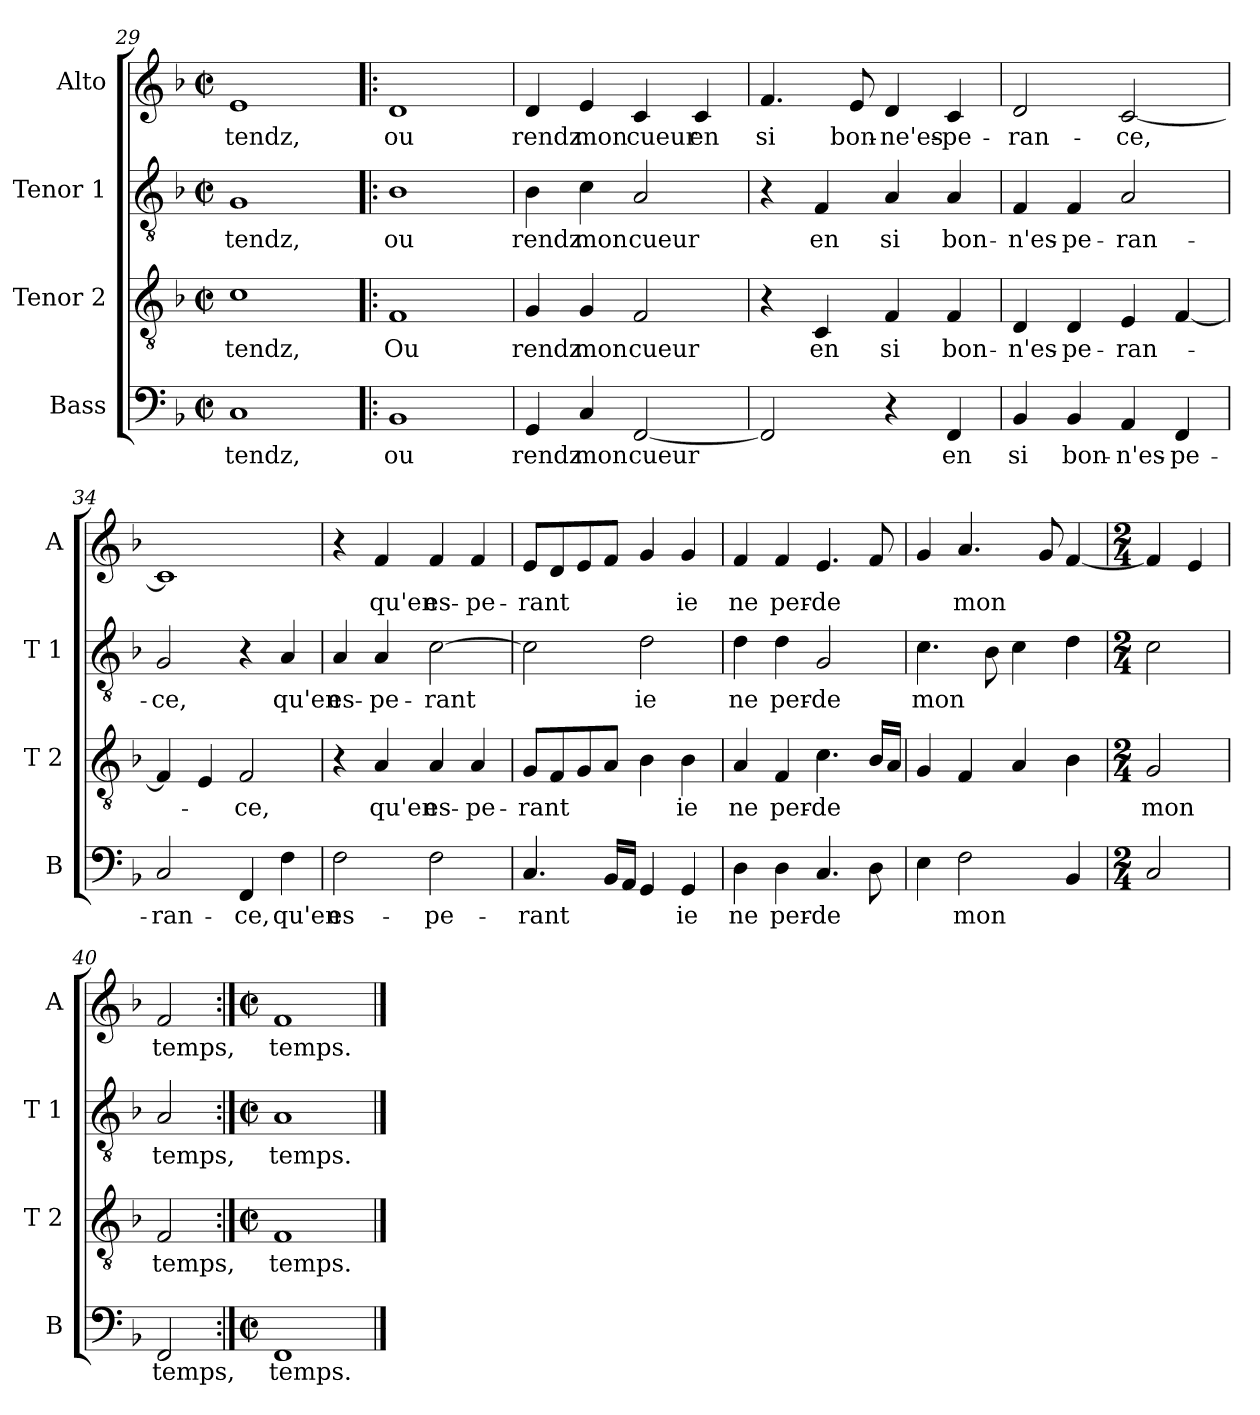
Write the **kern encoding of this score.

**kern	**text	**kern	**text	**kern	**text	**kern	**text
*part4	*part4	*part3	*part3	*part2	*part2	*part1	*part1
*staff4	*staff4	*staff3	*staff3	*staff2	*staff2	*staff1	*staff1
*I"Bass	*	*I"Tenor 2	*	*I"Tenor 1	*	*I"Alto	*
*I'B	*	*I'T 2	*	*I'T 1	*	*I'A	*
*clefF4	*	*clefGv2	*	*clefGv2	*	*clefG2	*
*k[b-]	*	*k[b-]	*	*k[b-]	*	*k[b-]	*
*F:	*	*F:	*	*F:	*	*F:	*
*M2/2	*	*M2/2	*	*M2/2	*	*M2/2	*
*met(c|)	*	*met(c|)	*	*met(c|)	*	*met(c|)	*
=29	=29	=29	=29	=29	=29	=29	=29
!	!LO:LY:b	!	!LO:LY:b	!	!LO:LY:b	!	!LO:LY:b
1C	-tendz,	1c	-tendz,	1G	-tendz,	1e	-tendz,
=30!|:	=30!|:	=30!|:	=30!|:	=30!|:	=30!|:	=30!|:	=30!|:
!	!LO:LY:b	!	!LO:LY:b	!	!LO:LY:b	!	!LO:LY:b
1BB-	ou	1F	Ou	1B-	ou	1d	ou
=31	=31	=31	=31	=31	=31	=31	=31
!	!LO:LY:b	!	!LO:LY:b	!	!LO:LY:b	!	!LO:LY:b
4GG/	rendz	4G/	rendz	4B-\	rendz	4d/	rendz
!	!LO:LY:b	!	!LO:LY:b	!	!LO:LY:b	!	!LO:LY:b
4C/	mon	4G/	mon	4c\	mon	4e/	mon
!	!LO:LY:b	!	!LO:LY:b	!	!LO:LY:b	!	!LO:LY:b
[2FF/	cueur	2F/	cueur	2A/	cueur	4c/	cueur
!	!	!	!	!	!	!	!LO:LY:b
.	.	.	.	.	.	4c/	en
!!LO:LB:g=z
=32	=32	=32	=32	=32	=32	=32	=32
!	!	!	!	!	!	!	!LO:LY:b
2FF/]	.	4r	.	4r	.	4.f/	si
!	!	!	!LO:LY:b	!	!LO:LY:b	!	!
.	.	4C/	en	4F/	en	.	.
!	!	!	!	!	!	!	!LO:LY:b
.	.	.	.	.	.	8e/	bon-
!	!	!	!LO:LY:b	!	!LO:LY:b	!	!LO:LY:b
4r	.	4F/	si	4A/	si	4d/	-ne'es-
!	!LO:LY:b	!	!LO:LY:b	!	!LO:LY:b	!	!LO:LY:b
4FF/	en	4F/	bon-	4A/	bon-	4c/	-pe-
=33	=33	=33	=33	=33	=33	=33	=33
!	!LO:LY:b	!	!LO:LY:b	!	!LO:LY:b	!	!LO:LY:b
4BB-/	si	4D/	-n'es-	4F/	-n'es-	2d/	-ran-
!	!LO:LY:b	!	!LO:LY:b	!	!LO:LY:b	!	!
4BB-/	bon-	4D/	-pe-	4F/	-pe-	.	.
!	!LO:LY:b	!	!LO:LY:b	!	!LO:LY:b	!	!LO:LY:b
4AA/	-n'es-	4E/	-ran-	2A/	-ran-	[2c/	-ce,
!	!LO:LY:b	!	!	!	!	!	!
4FF/	-pe-	[4F/	.	.	.	.	.
=34	=34	=34	=34	=34	=34	=34	=34
!	!LO:LY:b	!	!	!	!LO:LY:b	!	!
2C/	-ran-	4F/]	.	2G/	-ce,	1c]	.
.	.	4E/	.	.	.	.	.
!	!LO:LY:b	!	!LO:LY:b	!	!	!	!
4FF/	-ce,	2F/	-ce,	4r	.	.	.
!	!LO:LY:b	!	!	!	!LO:LY:b	!	!
4F\	qu'en	.	.	4A/	qu'en	.	.
=35	=35	=35	=35	=35	=35	=35	=35
!	!LO:LY:b	!	!	!	!LO:LY:b	!	!
2F\	es-	4r	.	4A/	es-	4r	.
!	!	!	!LO:LY:b	!	!LO:LY:b	!	!LO:LY:b
.	.	4A/	qu'en	4A/	-pe-	4f/	qu'en
!	!LO:LY:b	!	!LO:LY:b	!	!LO:LY:b	!	!LO:LY:b
2F\	-pe-	4A/	es-	[2c\	-rant	4f/	es-
!	!	!	!LO:LY:b	!	!	!	!LO:LY:b
.	.	4A/	-pe-	.	.	4f/	-pe-
=36	=36	=36	=36	=36	=36	=36	=36
!	!LO:LY:b	!	!LO:LY:b	!	!	!	!LO:LY:b
4.C/	-rant	8G/L	-rant	2c\]	.	8e/L	-rant
.	.	8F/	.	.	.	8d/	.
.	.	8G/	.	.	.	8e/	.
16BB-/LL	.	8A/J	.	.	.	8f/J	.
16AA/JJ	.	.	.	.	.	.	.
!	!	!	!	!	!LO:LY:b	!	!
4GG/	.	4B-\	.	2d\	ie	4g/	.
!	!LO:LY:b	!	!LO:LY:b	!	!	!	!LO:LY:b
4GG/	ie	4B-\	ie	.	.	4g/	ie
!!LO:LB:g=z
=37	=37	=37	=37	=37	=37	=37	=37
!	!LO:LY:b	!	!LO:LY:b	!	!LO:LY:b	!	!LO:LY:b
4D\	ne	4A/	ne	4d\	ne	4f/	ne
!	!LO:LY:b	!	!LO:LY:b	!	!LO:LY:b	!	!LO:LY:b
4D\	per-	4F/	per-	4d\	per-	4f/	per-
!	!LO:LY:b	!	!LO:LY:b	!	!LO:LY:b	!	!LO:LY:b
4.C/	-de	4.c\	-de	2G/	-de	4.e/	-de
8D\	.	16B-/LL	.	.	.	8f/	.
.	.	16A/JJ	.	.	.	.	.
=38	=38	=38	=38	=38	=38	=38	=38
!	!	!	!	!	!LO:LY:b	!	!
4E\	.	4G/	.	4.c\	mon	4g/	.
!	!LO:LY:b	!	!	!	!	!	!LO:LY:b
2F\	mon	4F/	.	.	.	4.a/	mon
.	.	.	.	8B-\	.	.	.
.	.	4A/	.	4c\	.	.	.
.	.	.	.	.	.	8g/	.
4BB-/	.	4B-\	.	4d\	.	[4f/	.
=39	=39	=39	=39	=39	=39	=39	=39
*M2/4	*	*M2/4	*	*M2/4	*	*M2/4	*
!	!	!	!LO:LY:b	!	!	!	!
2C/	.	2G/	mon	2c\	.	4f/]	.
.	.	.	.	.	.	4e/	.
=40	=40	=40	=40	=40	=40	=40	=40
!	!LO:LY:b	!	!LO:LY:b	!	!LO:LY:b	!	!LO:LY:b
2FF/	temps,	2F/	temps,	2A/	temps,	2f/	temps,
=41:|!	=41:|!	=41:|!	=41:|!	=41:|!	=41:|!	=41:|!	=41:|!
*M2/2	*	*M2/2	*	*M2/2	*	*M2/2	*
*met(c|)	*	*met(c|)	*	*met(c|)	*	*met(c|)	*
!	!LO:LY:b	!	!LO:LY:b	!	!LO:LY:b	!	!LO:LY:b
1FF	temps.	1F	temps.	1A	temps.	1f	temps.
==	==	==	==	==	==	==	==
*-	*-	*-	*-	*-	*-	*-	*-
